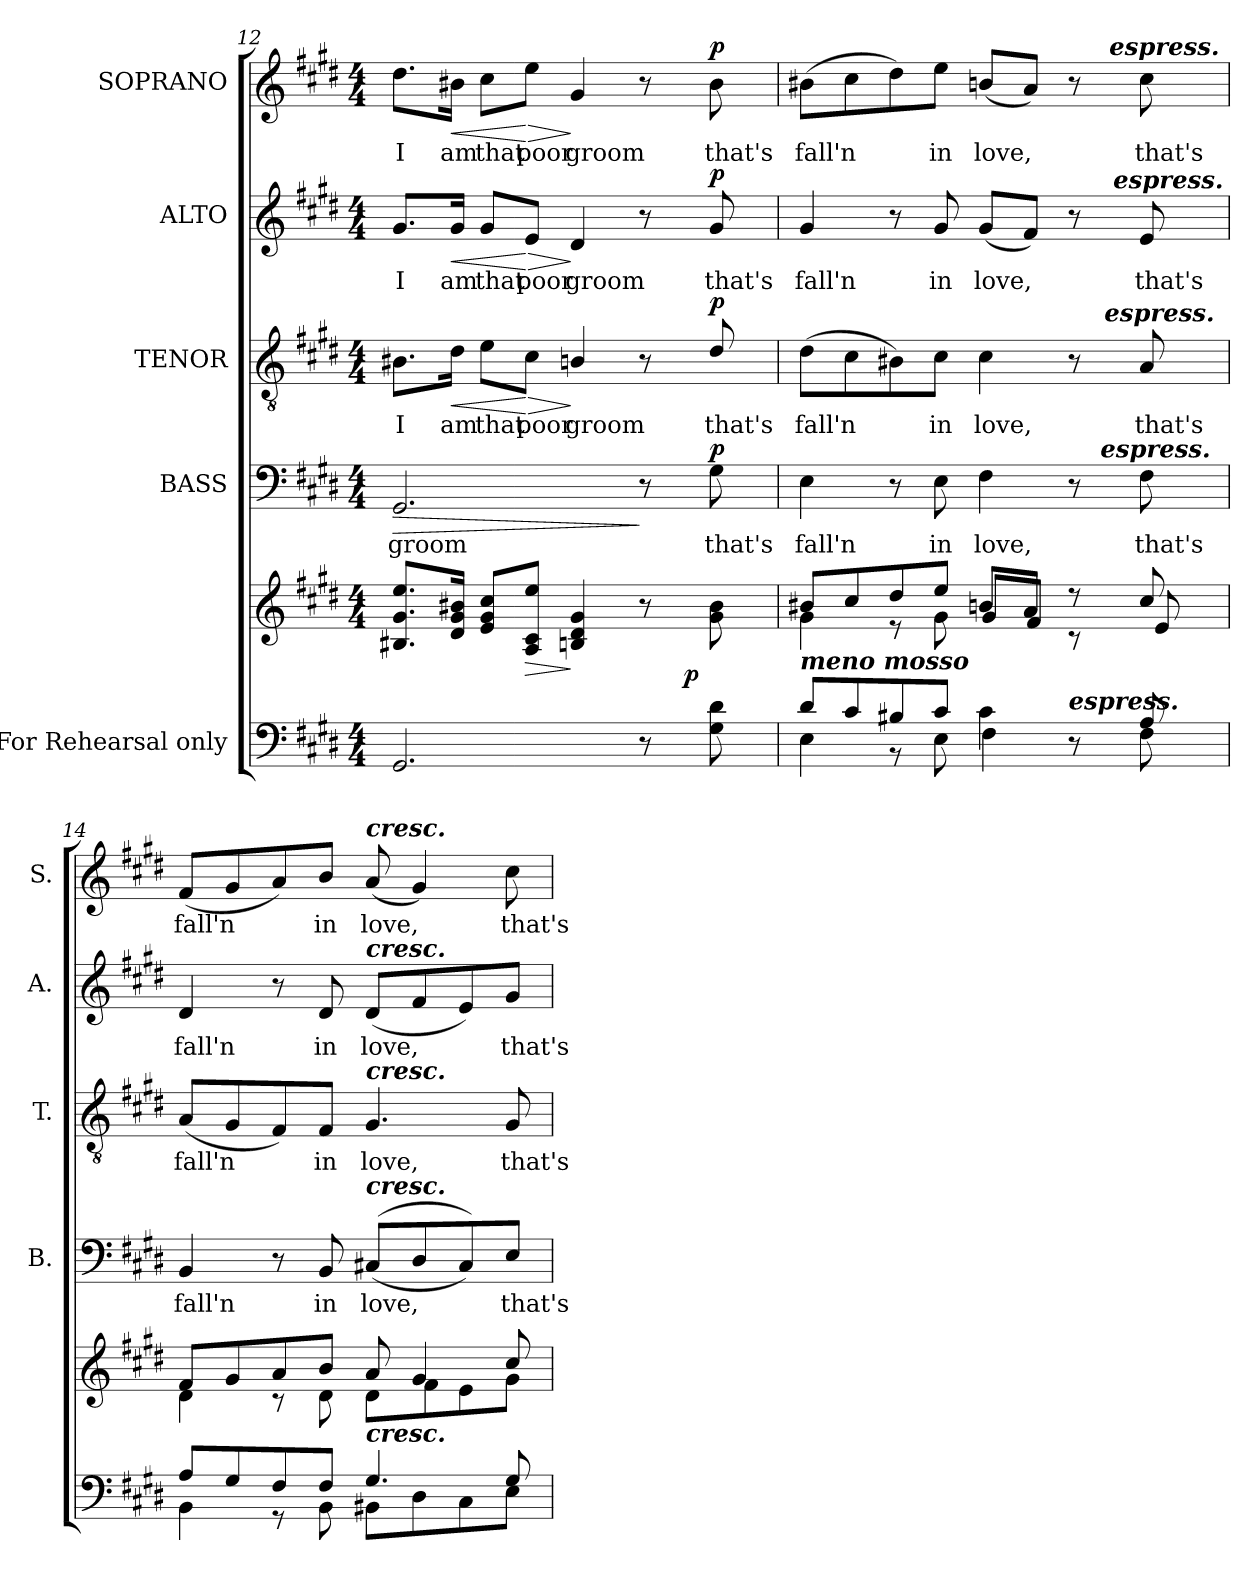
**kern	**kern	**dynam	**kern	**text	**dynam	**kern	**text	**dynam	**kern	**text	**dynam	**kern	**text	**dynam
*part5	*part5	*part5	*part4	*part4	*part4	*part3	*part3	*part3	*part2	*part2	*part2	*part1	*part1	*part1
*staff6	*staff5	*staff5/6	*staff4	*staff4	*staff4	*staff3	*staff3	*staff3	*staff2	*staff2	*staff2	*staff1	*staff1	*staff1
*I"For  Rehearsal  only	*	*	*I"BASS	*	*	*I"TENOR	*	*	*I"ALTO	*	*	*I"SOPRANO	*	*
*	*	*	*I'B.	*	*	*I'T.	*	*	*I'A.	*	*	*I'S.	*	*
!!LO:LB:g=z
*clefF4	*clefG2	*	*clefF4	*	*	*clefGv2	*	*	*clefG2	*	*	*clefG2	*	*
*	*	*	*	*	*	*ITrd7c12	*	*	*	*	*	*	*	*
*k[f#c#g#d#]	*k[f#c#g#d#]	*	*k[f#c#g#d#]	*	*	*k[f#c#g#d#]	*	*	*k[f#c#g#d#]	*	*	*k[f#c#g#d#]	*	*
*E:	*E:	*	*E:	*	*	*E:	*	*	*E:	*	*	*E:	*	*
*M4/4	*M4/4	*	*M4/4	*	*	*M4/4	*	*	*M4/4	*	*	*M4/4	*	*
=12	=12	=12	=12	=12	=12	=12	=12	=12	=12	=12	=12	=12	=12	=12
!	!	!	!	!LO:LY:b:color=#000000	!LO:HP:b	!	!	!	!	!	!	!	!	!
!	!	!	!	!	!	!	!LO:LY:b:color=#000000	!	!	!	!	!	!	!
!	!	!	!	!	!	!	!	!	!	!LO:LY:b:color=#000000	!	!	!	!
!	!	!	!	!	!	!	!	!	!	!	!	!	!LO:LY:b:color=#000000	!
*^	*	*	*	*	*	*	*	*	*	*	*	*	*	*
2.GG#i/	2ryy	8.B#Xi/ 8.g#i 8.eeiL	.	2.GG#i/	groom	>	8.BB#Xi\L	I	.	8.g#i/L	I	.	8.dd#i\L	I	.
!	!	!	!	!	!	!	!	!LO:LY:b:color=#000000	!LO:HP:b	!	!	!	!	!	!
!	!	!	!	!	!	!	!	!	!	!	!LO:LY:b:color=#000000	!LO:HP:b	!	!	!
!	!	!	!	!	!	!	!	!	!	!	!	!	!	!LO:LY:b:color=#000000	!LO:HP:b
.	.	16d#i/ 16g#i 16b#XiJk	.	.	.	.	16D#i\Jk	am	<	16g#i/Jk	am	<	16b#Xi\Jk	am	<
!	!	!	!	!	!	!	!	!LO:LY:b:color=#000000	!	!	!	!	!	!	!
!	!	!	!	!	!	!	!	!	!	!	!LO:LY:b:color=#000000	!	!	!	!
!	!	!	!	!	!	!	!	!	!	!	!	!	!	!LO:LY:b:color=#000000	!
.	.	8ei/ 8g#i 8cc#iL	.	.	.	.	8Ei\L	that	.	8g#i/L	that	.	8cc#i\L	that	.
!	!	!	!LO:HP:b	!	!	!	!	!	!	!	!	!	!	!	!
!	!	!	!	!	!	!	!	!LO:LY:b:color=#000000	!LO:HP:n=1:b	!	!	!	!	!	!
!	!	!	!	!	!	!	!	!	!	!	!LO:LY:b:color=#000000	!LO:HP:n=1:b	!	!	!
!	!	!	!	!	!	!	!	!	!	!	!	!	!	!LO:LY:b:color=#000000	!LO:HP:n=1:b
.	.	8Ai/ 8c#i 8eeiJ	>	.	.	.	8C#i\J	poor	[ >	8ei/J	poor	[ >	8eei\J	poor	[ >
!	!	!	!	!	!	!	!	!LO:LY:b:color=#000000	!	!	!	!	!	!	!
!	!	!	!	!	!	!	!	!	!	!	!LO:LY:b:color=#000000	!	!	!	!
!	!	!	!	!	!	!	!	!	!	!	!	!	!	!LO:LY:b:color=#000000	!
.	4ryy	4Bni/ 4d#i 4g#i	]	.	.	.	4BBni/	groom	]	4d#i/	groom	]	4g#i/	groom	]
8r	16ryy	8r	.	8r	.	]	8r	.	.	8r	.	.	8r	.	.
.	128ryy	.	.	.	.	.	.	.	.	.	.	.	.	.	.
.	256ryy	.	.	.	.	.	.	.	.	.	.	.	.	.	.
.	1024ryy	.	.	.	.	.	.	.	.	.	.	.	.	.	.
.	8ryy	.	p	.	.	.	.	.	.	.	.	.	.	.	.
!	!	!	!	!	!LO:LY:b:color=#000000	!	!	!	!	!	!	!	!	!	!
!	!	!	!	!	!	!	!	!LO:LY:b:color=#000000	!	!	!	!	!	!	!
!	!	!	!	!	!	!	!	!	!	!	!LO:LY:b:color=#000000	!	!	!	!
!	!	!	!	!	!	!	!	!	!	!	!	!	!	!LO:LY:b:color=#000000	!
8G#i\ 8d#i	.	8g#i\ 8b#i	.	8G#i\	that's	p	8D#i/	that's	p	8g#i/	that's	p	8b#i\	that's	p
.	32ryy	.	.	.	.	.	.	.	.	.	.	.	.	.	.
.	64ryy	.	.	.	.	.	.	.	.	.	.	.	.	.	.
.	512.ryy	.	.	.	.	.	.	.	.	.	.	.	.	.	.
=13	=13	=13	=13	=13	=13	=13	=13	=13	=13	=13	=13	=13	=13	=13	=13
*	*	*^	*	*	*	*	*	*	*	*	*	*	*	*	*
!	!	!	!	!	!	!LO:LY:b:color=#000000	!	!	!	!	!	!	!	!	!	!
!	!	!	!	!	!	!	!	!	!LO:LY:b:color=#000000	!	!	!	!	!	!	!
!	!	!	!	!	!	!	!	!	!	!	!	!LO:LY:b:color=#000000	!	!	!	!
!	!	!	!	!	!	!	!	!	!	!	!	!	!	!LO:TX:a:Bi:t=meno mosso	!	!
!LO:TX:a:Bi:t=meno mosso	!	!	!	!	!	!	!	!	!	!	!	!	!	!	!	!
!	!	!	!	!	!	!	!	!	!	!	!	!	!	!	!LO:LY:b:color=#000000	!
*	*	*	*	*	*^	*	*	*^	*	*	*^	*	*	*^	*	*
8d#i/L	4Ei\	8b#Xi/L	4g#i\	.	4Ei\	2ryy	fall'n	.	(8D#i\L	2ryy	fall'n	.	4g#i/	2ryy	fall'n	.	(8b#Xi\L	2ryy	fall'n	.
8c#i/	.	8cc#i/	.	.	.	.	.	.	8C#i\	.	.	.	.	.	.	.	8cc#i\	.	.	.
8B#Xi/	8r	8dd#i/	8r	.	8r	.	.	.	8BB#Xi\)	.	.	.	8r	.	.	.	8dd#i\)	.	.	.
!	!	!	!	!	!	!	!LO:LY:b:color=#000000	!	!	!	!	!	!	!	!	!	!	!	!	!
!	!	!	!	!	!	!	!	!	!	!	!LO:LY:b:color=#000000	!	!	!	!	!	!	!	!	!
!	!	!	!	!	!	!	!	!	!	!	!	!	!	!	!LO:LY:b:color=#000000	!	!	!	!	!
!	!	!	!	!	!	!	!	!	!	!	!	!	!	!	!	!	!	!	!LO:LY:b:color=#000000	!
8c#i/J	8Ei\	8eei/J	8g#i\	.	8Ei\	.	in	.	8C#i\J	.	in	.	8g#i/	.	in	.	8eei\J	.	in	.
!	!	!	!	!	!	!	!LO:LY:b:color=#000000	!	!	!	!	!	!	!	!	!	!	!	!	!
!	!	!	!	!	!	!	!	!	!	!	!LO:LY:b:color=#000000	!	!	!	!	!	!	!	!	!
!	!	!	!	!	!	!	!	!	!	!	!	!	!	!	!LO:LY:b:color=#000000	!	!	!	!	!
!	!	!	!	!	!	!	!	!	!	!	!	!	!	!	!	!	!	!	!LO:LY:b:color=#000000	!
4c#i\	4F#i\	8bni/L	8g#i/L	.	4F#i\	4ryy	love,	.	4C#i\	4ryy	love,	.	(8g#i/L	4ryy	love,	.	(8bni/L	4ryy	love,	.
.	.	8ai/J	8f#i/J	.	.	.	.	.	.	.	.	.	8f#i/J)	.	.	.	8ai/J)	.	.	.
!LO:TX:a:Bi:t=espress.	!	!	!	!	!	!	!	!	!	!	!	!	!	!	!	!	!	!	!	!
8r	8ryy	8r	8r	.	8r	16ryy	.	.	8r	16ryy	.	.	8r	16ryy	.	.	8r	16ryy	.	.
.	.	.	.	.	.	1024ryy	.	.	.	256ryy	.	.	.	128ryy	.	.	.	128ryy	.	.
!	!	!	!	!	!	!LO:TX:a:Bi:t=espress.	!	!	!	!	!	!	!	!	!	!	!	!	!	!
.	.	.	.	.	.	8ryy	.	.	.	.	.	.	.	.	.	.	.	.	.	.
!	!	!	!	!	!	!	!	!	!	!LO:TX:a:Bi:t=espress.	!	!	!	!	!	!	!	!	!	!
.	.	.	.	.	.	.	.	.	.	8ryy	.	.	.	.	.	.	.	.	.	.
!	!	!	!	!	!	!	!	!	!	!	!	!	!	!	!	!	!	!LO:TX:a:Bi:t=espress.	!	!
.	.	.	.	.	.	.	.	.	.	.	.	.	.	512.ryy	.	.	.	8ryy	.	.
!	!	!	!	!	!	!	!	!	!	!	!	!	!	!LO:TX:a:Bi:t=espress.	!	!	!	!	!	!
.	.	.	.	.	.	.	.	.	.	.	.	.	.	8ryy	.	.	.	.	.	.
!	!	!	!	!	!	!	!LO:LY:b:color=#000000	!	!	!	!	!	!	!	!	!	!	!	!	!
!	!	!	!	!	!	!	!	!	!	!	!LO:LY:b:color=#000000	!	!	!	!	!	!	!	!	!
!	!	!	!	!	!	!	!	!	!	!	!	!	!	!	!LO:LY:b:color=#000000	!	!	!	!	!
!	!	!	!	!	!	!	!	!	!	!	!	!	!	!	!	!	!	!	!LO:LY:b:color=#000000	!
8Ai/	8F#i\	8cc#i/	8ei/	.	8F#i\	.	that's	.	8AAi/	.	that's	.	8ei/	.	that's	.	8cc#i\	.	that's	.
.	.	.	.	.	.	32ryy	.	.	.	.	.	.	.	.	.	.	.	.	.	.
.	.	.	.	.	.	.	.	.	.	32...ryy	.	.	.	.	.	.	.	.	.	.
.	.	.	.	.	.	.	.	.	.	.	.	.	.	.	.	.	.	32..ryy	.	.
.	.	.	.	.	.	.	.	.	.	.	.	.	.	32ryy	.	.	.	.	.	.
.	.	.	.	.	.	64ryy	.	.	.	.	.	.	.	.	.	.	.	.	.	.
.	.	.	.	.	.	.	.	.	.	.	.	.	.	64ryy	.	.	.	.	.	.
.	.	.	.	.	.	128...ryy	.	.	.	.	.	.	.	.	.	.	.	.	.	.
.	.	.	.	.	.	.	.	.	.	.	.	.	.	256ryy	.	.	.	.	.	.
.	.	.	.	.	.	.	.	.	.	.	.	.	.	1024ryy	.	.	.	.	.	.
*	*	*	*	*	*v	*v	*	*	*	*	*	*	*v	*v	*	*	*v	*v	*	*
*	*	*	*	*	*	*	*	*v	*v	*	*	*	*	*	*	*	*
!!LO:PB:g=z
=14	=14	=14	=14	=14	=14	=14	=14	=14	=14	=14	=14	=14	=14	=14	=14	=14
*	*	*	*	*	*^	*	*	*^	*	*	*^	*	*	*^	*	*
!	!	!	!	!	!	!	!LO:LY:b:color=#000000	!	!	!	!	!	!	!	!	!	!	!	!	!
*	*	*	*	*	*v	*v	*	*	*	*	*	*	*v	*v	*	*	*v	*v	*	*
*	*	*	*	*	*	*	*	*v	*v	*	*	*	*	*	*	*	*
*	*	*	*	*	*^	*	*	*^	*	*	*^	*	*	*^	*	*
!	!	!	!	!	!	!	!	!	!	!	!LO:LY:b:color=#000000	!	!	!	!	!	!	!	!	!
*	*	*	*	*	*v	*v	*	*	*	*	*	*	*v	*v	*	*	*v	*v	*	*
*	*	*	*	*	*	*	*	*v	*v	*	*	*	*	*	*	*	*
*	*	*	*	*	*^	*	*	*^	*	*	*^	*	*	*^	*	*
!	!	!	!	!	!	!	!	!	!	!	!	!	!	!	!LO:LY:b:color=#000000	!	!	!	!	!
*	*	*	*	*	*v	*v	*	*	*	*	*	*	*v	*v	*	*	*v	*v	*	*
*	*	*	*	*	*	*	*	*v	*v	*	*	*	*	*	*	*	*
*	*	*	*	*	*^	*	*	*^	*	*	*^	*	*	*^	*	*
!	!	!	!	!	!	!	!	!	!	!	!	!	!	!	!	!	!	!	!LO:LY:b:color=#000000	!
*	*	*	*	*	*v	*v	*	*	*	*	*	*	*v	*v	*	*	*v	*v	*	*
*	*	*	*	*	*	*	*	*v	*v	*	*	*	*	*	*	*	*
8Ai/L	4BBi\	8f#i/L	4d#i\	.	4BBi/	fall'n	.	(8AAi/L	fall'n	.	4d#i/	fall'n	.	(8f#i/L	fall'n	.
8G#i/	.	8g#i/	.	.	.	.	.	8GG#i/	.	.	.	.	.	8g#i/	.	.
8F#i/	8r	8ai/	8r	.	8r	.	.	8FF#i/)	.	.	8r	.	.	8ai/)	.	.
!	!	!	!	!	!	!LO:LY:b:color=#000000	!	!	!	!	!	!	!	!	!	!
!	!	!	!	!	!	!	!	!	!LO:LY:b:color=#000000	!	!	!	!	!	!	!
!	!	!	!	!	!	!	!	!	!	!	!	!LO:LY:b:color=#000000	!	!	!	!
!	!	!	!	!	!	!	!	!	!	!	!	!	!	!	!LO:LY:b:color=#000000	!
8F#i/J	8BBi\	8bi/J	8d#i\	.	8BBi/	in	.	8FF#i/J	in	.	8d#i/	in	.	8bi/J	in	.
!	!	!	!	!	!	!LO:LY:b:color=#000000	!	!	!	!	!	!	!	!	!	!
!	!	!	!	!	!	!	!	!	!LO:LY:b:color=#000000	!	!	!	!	!	!	!
!	!	!	!	!	!	!	!	!	!	!	!	!LO:LY:b:color=#000000	!	!	!	!
!	!	!	!	!	!	!	!	!	!	!	!	!	!	!LO:TX:a:Bi:t=cresc.	!	!
!	!	!	!	!	!	!	!	!	!	!	!LO:TX:a:Bi:t=cresc.	!	!	!	!	!
!	!	!	!	!	!	!	!	!LO:TX:a:Bi:t=cresc.	!	!	!	!	!	!	!	!
!	!	!	!	!	!LO:TX:a:Bi:t=cresc.	!	!	!	!	!	!	!	!	!	!	!
!LO:TX:a:Bi:t=cresc.	!	!	!	!	!	!	!	!	!	!	!	!	!	!	!	!
!	!	!	!	!	!	!	!	!	!	!	!	!	!	!	!LO:LY:b:color=#000000	!
4.G#i/	8BB#Xi\L	8ai/	8d#i\L	.	((8C#Xi/L	love,	.	4.GG#i/	love,	.	(8d#i/L	love,	.	(8ai/	love,	.
.	8D#i\	4g#i/	8f#i\	.	8D#i/	.	.	.	.	.	8f#i/	.	.	4g#i/)	.	.
.	8C#i\	.	8ei\	.	8C#i/))	.	.	.	.	.	8ei/)	.	.	.	.	.
!	!	!	!	!	!	!LO:LY:b:color=#000000	!	!	!	!	!	!	!	!	!	!
!	!	!	!	!	!	!	!	!	!LO:LY:b:color=#000000	!	!	!	!	!	!	!
!	!	!	!	!	!	!	!	!	!	!	!	!LO:LY:b:color=#000000	!	!	!	!
!	!	!	!	!	!	!	!	!	!	!	!	!	!	!	!LO:LY:b:color=#000000	!
8G#i/	8Ei\J	8cc#i/	8g#i\J	.	8Ei/J	that's	.	8GG#i/	that's	.	8g#i/J	that's	.	8cc#i\	that's	.
*v	*v	*	*	*	*	*	*	*	*	*	*	*	*	*	*	*
*	*v	*v	*	*	*	*	*	*	*	*	*	*	*	*	*
=	=	=	=	=	=	=	=	=	=	=	=	=	=	=
*-	*-	*-	*-	*-	*-	*-	*-	*-	*-	*-	*-	*-	*-	*-
